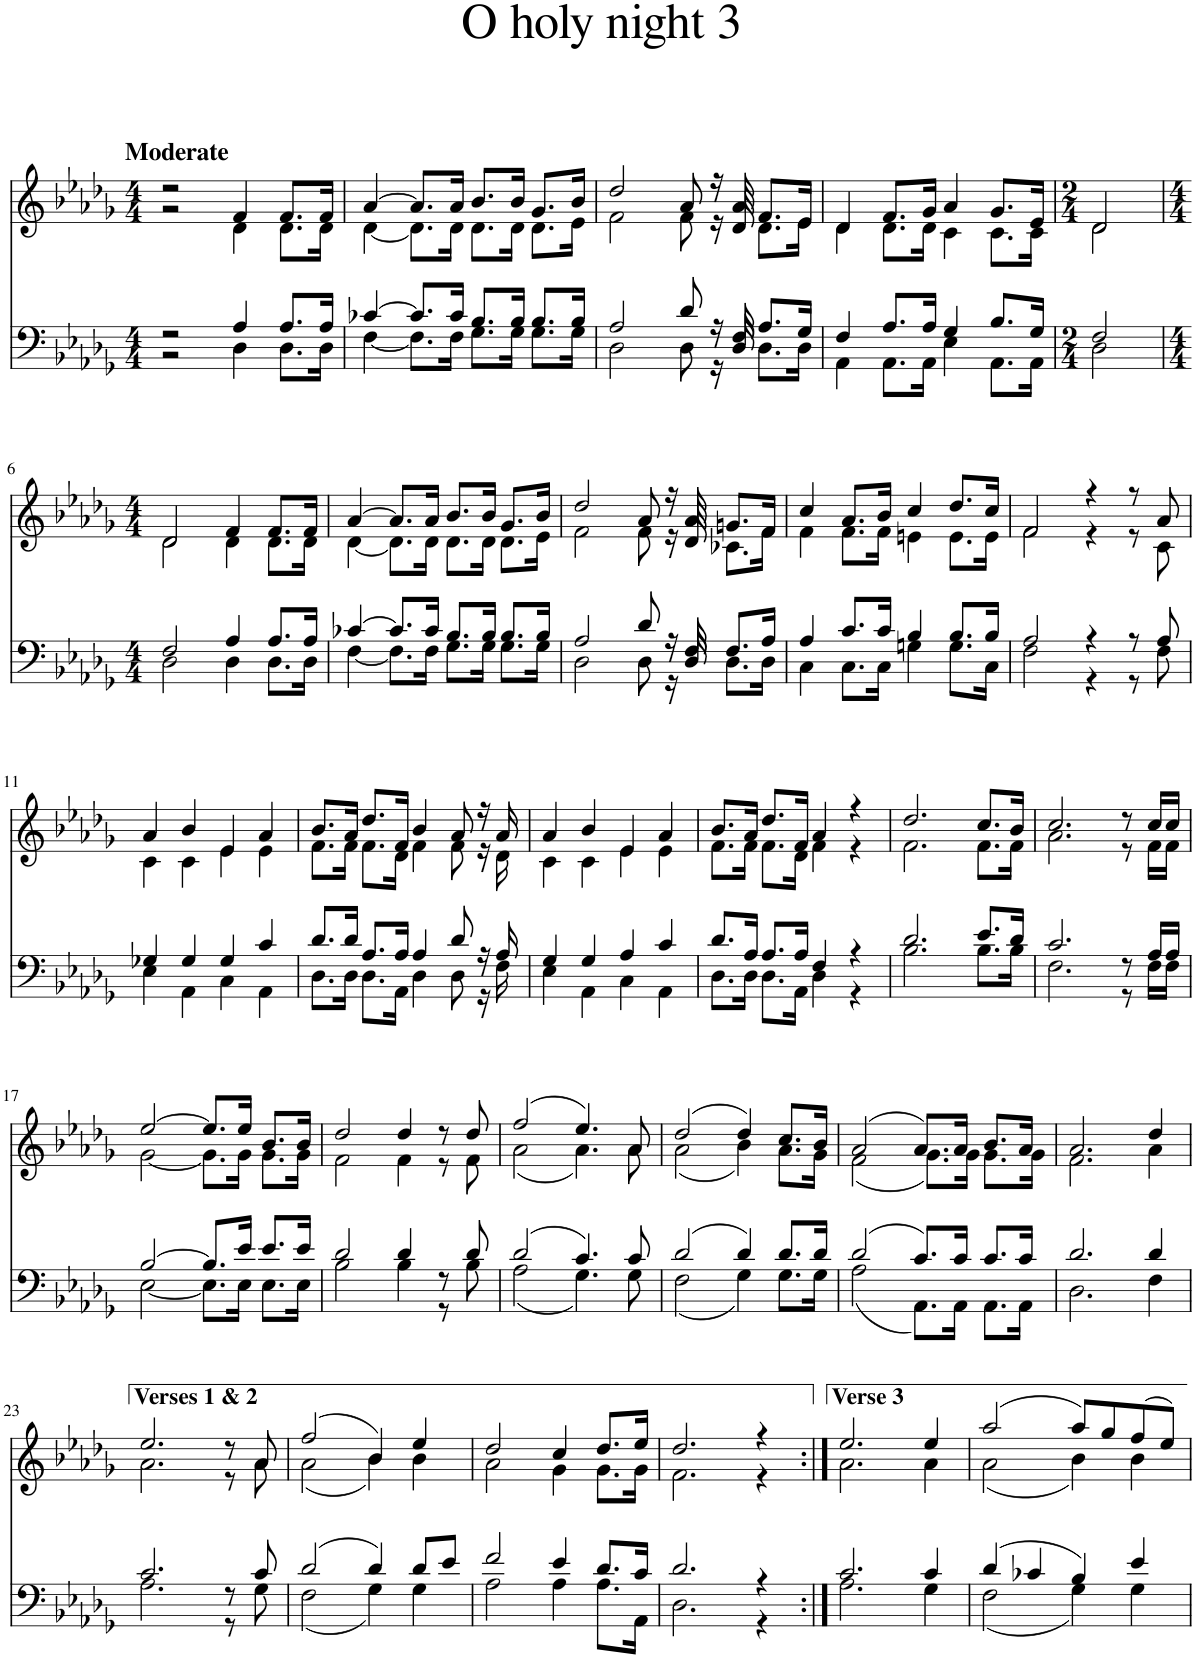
**kern	**kern
*part2	*part1
*staff2	*staff1
*I"Voice	*I"Voice
*clefF4	*clefG2
*k[b-e-a-d-g-]	*k[b-e-a-d-g-]
*M4/4	*M4/4
=1	=1
*^	*^
!	!	!LO:TX:a:B:t=Moderate	!
2r	2r	2r	2r
4A-/	4D-\	4f/	4d-\
8.A-/L	8.D-\L	8.f/L	8.d-\L
16A-/Jk	16D-\Jk	16f/Jk	16d-\Jk
=2	=2	=2	=2
[4c-X/	[4F\	[4a-/	[4d-\
8.c-/L]	8.F\L]	8.a-/L]	8.d-\L]
16c-/Jk	16F\Jk	16a-/Jk	16d-\Jk
8.B-/L	8.G-\L	8.b-/L	8.d-\L
16B-/Jk	16G-\Jk	16b-/Jk	16d-\Jk
8.B-/L	8.G-\L	8.g-/L	8.d-\L
16B-/Jk	16G-\Jk	16b-/Jk	16e-\Jk
=3	=3	=3	=3
2A-/	2D-\	2dd-/	2f\
8d-/	8D-\	8a-/	8f\
16r	16r	16r	16r
16F/	16D-/	16a-/	16d-/
8.A-/L	8.D-\L	8.f/L	8.d-\L
16G-/Jk	16D-\Jk	16e-/Jk	16e-\Jk
=4	=4	=4	=4
4F/	4AA-\	4d-/	4d-\
8.A-/L	8.AA-\L	8.f/L	8.d-\L
16A-/Jk	16AA-\Jk	16g-/Jk	16d-\Jk
4G-/	4E-\	4a-/	4c\
8.B-/L	8.AA-\L	8.g-/L	8.c\L
16G-/Jk	16AA-\Jk	16e-/Jk	16c\Jk
=5	=5	=5	=5
*M2/4	*	*M2/4	*
2F/	2D-\	2d-/	2d-\
!!LO:LB:g=z	!!
=6	=6	=6	=6
*M4/4	*	*M4/4	*
2F/	2D-\	2d-/	2d-\
4A-/	4D-\	4f/	4d-\
8.A-/L	8.D-\L	8.f/L	8.d-\L
16A-/Jk	16D-\Jk	16f/Jk	16d-\Jk
=7	=7	=7	=7
[4c-X/	[4F\	[4a-/	[4d-\
8.c-/L]	8.F\L]	8.a-/L]	8.d-\L]
16c-/Jk	16F\Jk	16a-/Jk	16d-\Jk
8.B-/L	8.G-\L	8.b-/L	8.d-\L
16B-/Jk	16G-\Jk	16b-/Jk	16d-\Jk
8.B-/L	8.G-\L	8.g-/L	8.d-\L
16B-/Jk	16G-\Jk	16b-/Jk	16e-\Jk
=8	=8	=8	=8
2A-/	2D-\	2dd-/	2f\
8d-/	8D-\	8a-/	8f\
16r	16r	16r	16r
16F/	16D-/	16a-/	16d-/
8.F/L	8.D-\L	8.gn/L	8.c-X\L
16A-/Jk	16D-\Jk	16f/Jk	16f\Jk
=9	=9	=9	=9
4A-/	4C\	4cc/	4f\
8.c/L	8.C\L	8.a-/L	8.f\L
16c/Jk	16C\Jk	16b-/Jk	16f\Jk
4B-/	4Gn\	4cc/	4en\
8.B-/L	8.G\L	8.dd-/L	8.e\L
16B-/Jk	16C\Jk	16cc/Jk	16e\Jk
=10	=10	=10	=10
2A-/	2F\	2f/	2f\
4r	4r	4r	4r
8r	8r	8r	8r
8A-/	8F\	8a-/	8c\
!!LO:LB:g=z	!!
=11	=11	=11	=11
4G-X/	4E-\	4a-/	4c\
4G-/	4AA-\	4b-/	4c\
4G-/	4C\	4e-/	4e-\
4c/	4AA-\	4a-/	4e-\
=12	=12	=12	=12
8.d-/L	8.D-\L	8.b-/L	8.f\L
16d-/Jk	16D-\Jk	16a-/Jk	16f\Jk
8.A-/L	8.D-\L	8.dd-/L	8.f\L
16A-/Jk	16AA-\Jk	16f/Jk	16d-\Jk
4A-/	4D-\	4b-/	4f\
8d-/	8D-\	8a-/	8f\
16r	16r	16r	16r
16A-/	16F\	16a-/	16d-\
=13	=13	=13	=13
4G-/	4E-\	4a-/	4c\
4G-/	4AA-\	4b-/	4c\
4A-/	4C\	4e-/	4e-\
4c/	4AA-\	4a-/	4e-\
=14	=14	=14	=14
8.d-/L	8.D-\L	8.b-/L	8.f\L
16A-/Jk	16D-\Jk	16a-/Jk	16f\Jk
8.A-/L	8.D-\L	8.dd-/L	8.f\L
16A-/Jk	16AA-\Jk	16f/Jk	16d-\Jk
4F/	4D-\	4a-/	4f\
4r	4r	4r	4r
=15	=15	=15	=15
2.d-/	2.B-\	2.dd-/	2.f\
8.e-/L	8.B-\L	8.cc/L	8.f\L
16d-/Jk	16B-\Jk	16b-/Jk	16f\Jk
=16	=16	=16	=16
2.c/	2.F\	2.cc/	2.a-\
8r	8r	8r	8r
16A-/LL	16F\LL	16cc/LL	16f\LL
16A-/JJ	16F\JJ	16cc/JJ	16f\JJ
!!LO:LB:g=z	!!
=17	=17	=17	=17
[2B-/	[2E-\	[2ee-/	[2g-\
8.B-/L]	8.E-\L]	8.ee-/L]	8.g-\L]
16e-/Jk	16E-\Jk	16ee-/Jk	16g-\Jk
8.e-/L	8.E-\L	8.b-/L	8.g-\L
16e-/Jk	16E-\Jk	16b-/Jk	16g-\Jk
=18	=18	=18	=18
2d-/	2B-\	2dd-/	2f\
4d-/	4B-\	4dd-/	4f\
8r	8r	8r	8r
8d-/	8B-\	8dd-/	8f\
=19	=19	=19	=19
(2d-/	(2A-\	(2ff/	(2a-\
4.c/)	4.G-\)	4.ee-/)	4.a-\)
8c/	8G-\	8a-/	8a-\
=20	=20	=20	=20
(2d-/	(2F\	(2dd-/	(2a-\
4d-/)	4G-\)	4dd-/)	4b-\)
8.d-/L	8.G-\L	8.cc/L	8.a-\L
16d-/Jk	16G-\Jk	16b-/Jk	16g-\Jk
=21	=21	=21	=21
(2d-/	(2A-\	(2a-/	(2f\
8.c/L)	8.AA-\L)	8.a-/L)	8.g-\L)
16c/Jk	16AA-\Jk	16a-/Jk	16g-\Jk
8.c/L	8.AA-\L	8.b-/L	8.g-\L
16c/Jk	16AA-\Jk	16a-/Jk	16g-\Jk
=22	=22	=22	=22
2.d-/	2.D-\	2.a-/	2.f\
4d-/	4F\	4dd-/	4a-\
!!LO:LB:g=z	!!
=23	=23	=23	=23
2.c/	2.A-\	2.ee-/	2.a-\
8r	8r	8r	8r
8c/	8G-\	8a-/	8a-\
=24	=24	=24	=24
(2d-/	(2F\	(2ff/	(2a-\
4d-/)	4G-\)	4b-/)	4b-\)
8d-/L	4G-\	4ee-/	4b-\
8e-/J	.	.	.
=25	=25	=25	=25
2f/	2A-\	2dd-/	2a-\
4e-/	4A-\	4cc/	4g-\
8.d-/L	8.A-\L	8.dd-/L	8.g-\L
16c/Jk	16AA-\Jk	16ee-/Jk	16g-\Jk
=26	=26	=26	=26
2.d-/	2.D-\	2.dd-/	2.f\
4r	4r	4r	4r
=27:|!	=27:|!	=27:|!	=27:|!
2.c/	2.A-\	2.ee-/	2.a-\
4c/	4G-\	4ee-/	4a-\
=28	=28	=28	=28
(4d-/	(2F\	(2aa-/	(2a-\
4c-X/	.	.	.
4B-/)	4G-\)	8aa-/L)	4b-\)
.	.	8gg-/	.
4e-/	4G-\	(8ff/	4b-\
.	.	8ee-/J)	.
*v	*v	*	*
*	*v	*v
=	=
*-	*-
